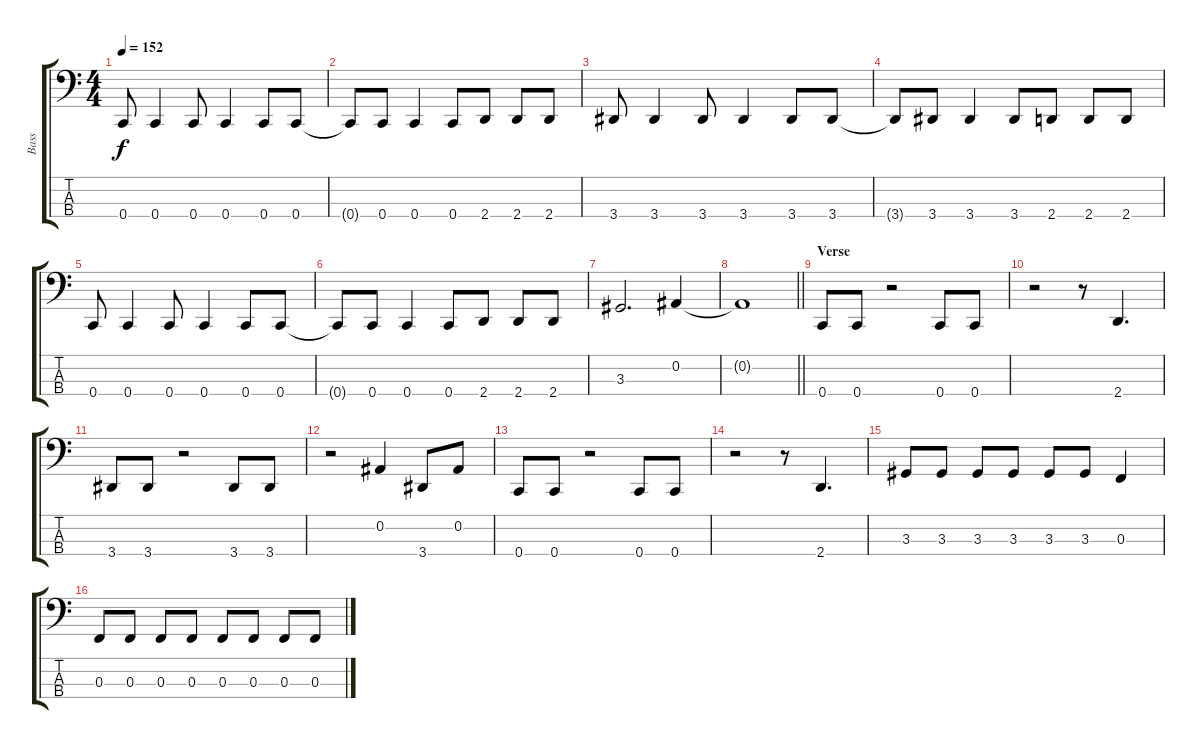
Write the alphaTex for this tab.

\track ("Bass" "Bass") {instrument electricbassfinger}
\staff {score tabs}
\tuning (Eb2 Bb1 F1 C1) {hide}
\ts (4 4)
\tempo 152
\clef f4
\ks c
0.4.8{dy f} 0.4.4 0.4.8 0.4.4 0.4.8 0.4.8 |
0.4{t}.8 0.4.8 0.4.4 0.4.8 2.4.8 2.4.8 2.4.8 |
3.4.8 3.4.4 3.4.8 3.4.4 3.4.8 3.4.8 |
3.4{t}.8 3.4.8 3.4.4 3.4.8 2.4.8 2.4.8 2.4.8 |
0.4.8 0.4.4 0.4.8 0.4.4 0.4.8 0.4.8 |
0.4{t}.8 0.4.8 0.4.4 0.4.8 2.4.8 2.4.8 2.4.8 |
3.3.2{d} 0.2.4 |
\barLineRight lightlight
0.2{t}.1 |
\section ("" "Verse")
0.4.8 0.4.8 r.2 0.4.8 0.4.8 |
r.2 r.8 2.4.4{d} |
3.4.8 3.4.8 r.2 3.4.8 3.4.8 |
r.2 0.2.4 3.4.8 0.2.8 |
0.4.8 0.4.8 r.2 0.4.8 0.4.8 |
r.2 r.8 2.4.4{d} |
3.3.8 3.3.8 3.3.8 3.3.8 3.3.8 3.3.8 0.3.4 |
0.3.8 0.3.8 0.3.8 0.3.8 0.3.8 0.3.8 0.3.8 0.3.8
